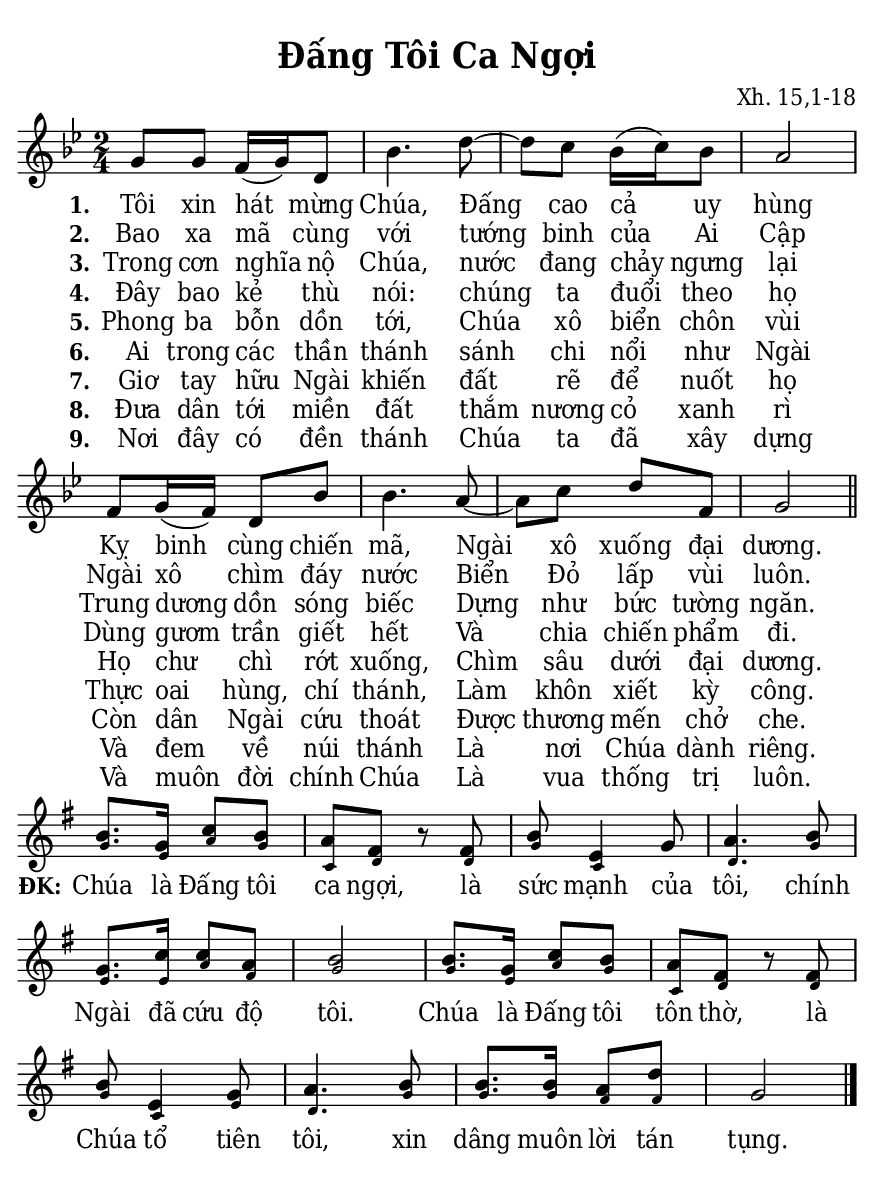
% Cài đặt chung\
\version "2.22.1"
\include "english.ly"

\header {
  title = "Đấng Tôi Ca Ngợi"
  composer = "Xh. 15,1-18"
  %arranger = "Lm. Kim Long"
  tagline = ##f
}

% Nhạc phiên khúc
nhacPhienKhucSop = \relative c'' {
  g8 g f16 (g) d8 |
  bf'4. d8 ~ |
  d c bf16 (c) bf8 |
  a2 |
  f8 g16 (f) d8 bf' |
  bf4. a8 ~ |
  a c d f, |
  g2 \bar "||"
  
  \set Staff.explicitKeySignatureVisibility = #end-of-line-invisible
  \set Staff.printKeyCancellation = ##f
  \key g \major
  b8. g16 c8 b |
  a fs r fs |
  b e,4 g8 |
  a4. b8 |
  g8. c16 c8 a |
  b2 |
  b8. g16 c8 b |
  a fs r fs |
  b e,4 g8 |
  a4. b8 |
  b8. b16 a8 d |
  g,2 \bar "|."
}

nhacPhienKhucAlto = \relative c'' {
  R2*8
  
  \set Staff.explicitKeySignatureVisibility = #end-of-line-invisible
  \set Staff.printKeyCancellation = ##f
  \key g \major
  g8. e16 a8 g |
  c, d r d |
  g c,4 r8 |
  d4. g8 |
  e8. e16 a8 fs |
  g2 |
  g8. e16 a8 g |
  c, d r d |
  g c,4 e8 |
  d4. g8 |
  g8. g16 fs8 fs |
  g2
}

% Lời phiên khúc
loiPhienKhucSop = \lyrics {
  <<
    {
      \set stanza = "1."
      Tôi xin hát mừng Chúa,
      Đấng cao cả uy hùng
      Kỵ binh cùng chiến mã,
      Ngài xô xuống đại dương.
    }
    \new Lyrics {
	    \set associatedVoice = "beSop"
	    \set stanza = "2."
	    Bao xa mã cùng với
	    tướng binh của Ai Cập
	    Ngài xô chìm đáy nước
	    Biển Đỏ lấp vùi luôn.
    }
    \new Lyrics {
	    \set associatedVoice = "beSop"
	    \set stanza = "3."
	    Trong cơn nghĩa nộ Chúa,
	    nước đang chảy ngưng lại
	    Trung dương dồn sóng biếc
	    Dựng như bức tường ngăn.
    }
    \new Lyrics {
	    \set associatedVoice = "beSop"
	    \set stanza = "4."
	    Đây bao kẻ thù nói:
	    chúng ta đuổi theo họ
	    Dùng gươm trần giết hết
	    Và chia chiến phẩm đi.
    }
    \new Lyrics {
	    \set associatedVoice = "beSop"
	    \set stanza = "5."
	    Phong ba bỗn dồn tới,
	    Chúa xô biển chôn vùi
	    Họ chư chì rớt xuống,
	    Chìm sâu dưới đại dương.
    }
    \new Lyrics {
	    \set associatedVoice = "beSop"
	    \set stanza = "6."
	    Ai trong các thần thánh
	    sánh chi nổi như Ngài
	    Thực oai hùng, chí thánh,
	    Làm khôn xiết kỳ công.
    }
    \new Lyrics {
	    \set associatedVoice = "beSop"
	    \set stanza = "7."
	    Giơ tay hữu Ngài
	    khiến đất rẽ để nuốt họ
	    Còn dân Ngài cứu thoát
	    Được thương mến chở che.
    }
    \new Lyrics {
	    \set associatedVoice = "beSop"
	    \set stanza = "8."
	    Đưa dân tới miền đất
	    thắm nương cỏ xanh rì
	    Và đem về núi thánh
	    Là nơi Chúa dành riêng.
    }
    \new Lyrics {
	    \set associatedVoice = "beSop"
	    \set stanza = "9."
	    Nơi đây có đền thánh Chúa
	    ta đã xây dựng
	    Và muôn đời chính Chúa
	    Là vua thống trị luôn.
    }
  >>
  \set stanza = "ĐK:"
  Chúa là Đấng tôi ca ngợi,
  là sức mạnh của tôi,
  chính Ngài đã cứu độ tôi.
  Chúa là Đấng tôi tôn thờ,
  là Chúa tổ tiên tôi,
  xin dâng muôn lời tán tụng.
}

% Dàn trang
\paper {
  #(set-paper-size "a5")
  top-margin = 8\mm
  bottom-margin = 8\mm
  left-margin = 3\mm
  right-margin = 3\mm
  indent = #0
  #(define fonts
	 (make-pango-font-tree "Deja Vu Serif Condensed"
	 		       "Deja Vu Serif Condensed"
			       "Deja Vu Serif Condensed"
			       (/ 20 20)))
  print-page-number = ##f
  page-count = 1
}

TongNhip = {
  \key bf \major \time 2/4
  \set Timing.beamExceptions = #'()
  \set Timing.baseMoment = #(ly:make-moment 1/4)
}

% Đổi kích thước nốt cho bè phụ
notBePhu =
#(define-music-function (font-size music) (number? ly:music?)
   (for-some-music
     (lambda (m)
       (if (music-is-of-type? m 'rhythmic-event)
           (begin
             (set! (ly:music-property m 'tweaks)
                   (cons `(font-size . ,font-size)
                         (ly:music-property m 'tweaks)))
             #t)
           #f))
     music)
   music)

\score {
  \new ChoirStaff <<
    \new Staff \with {
        \consists "Merge_rests_engraver"
        printPartCombineTexts = ##f
      }
      <<
      \new Voice \TongNhip \partCombine 
        \nhacPhienKhucSop
        \notBePhu -3 { \nhacPhienKhucAlto }
      \new NullVoice = beSop \nhacPhienKhucSop
      \new Lyrics \lyricsto beSop \loiPhienKhucSop
      >>
  >>
  \layout {
    %\override Staff.TimeSignature.transparent = ##t
    \override Lyrics.LyricSpace.minimum-distance = #0.5
    \override Score.BarNumber.break-visibility = ##(#f #f #f)
    \override Score.SpacingSpanner.uniform-stretching = ##t
  } 
}
